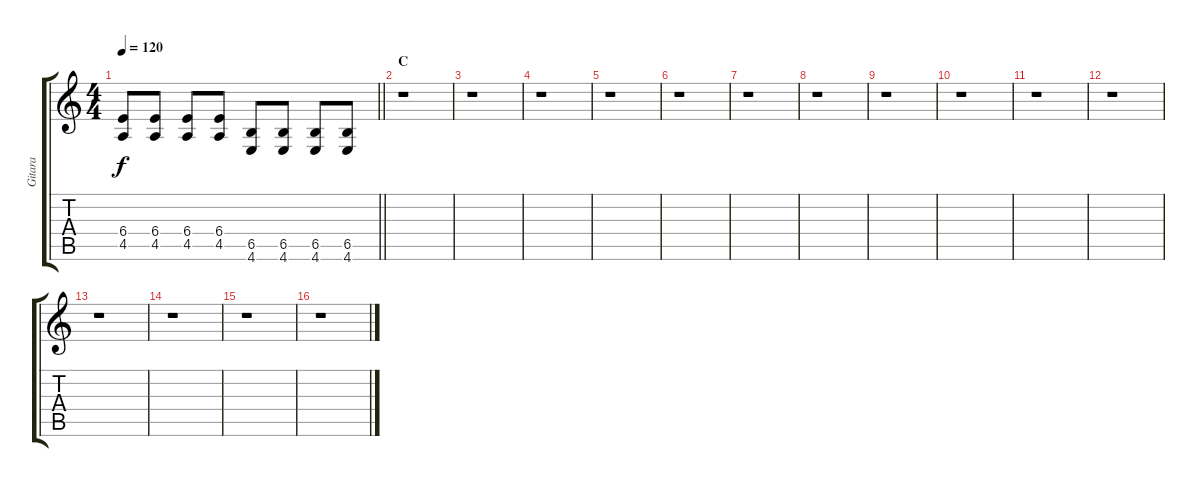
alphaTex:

\track ("Gitara" "Gitara") {instrument distortionguitar}
\staff {score tabs}
\tuning (C4 G3 Eb3 Bb2 F2 C2) {hide}
\ts (4 4)
\tempo 120
\clef g2
\barLineRight lightlight
\ks c
(6.4 4.5).8{dy f} (6.4 4.5).8 (6.4 4.5).8 (6.4 4.5).8 (6.5 4.6).8 (6.5 4.6).8 (6.5 4.6).8 (6.5 4.6).8 |
\section ("" "C")
r.1 |
r.1 |
r.1 |
r.1 |
r.1 |
r.1 |
r.1 |
r.1 |
r.1 |
r.1 |
r.1 |
r.1 |
r.1 |
r.1 |
r.1
